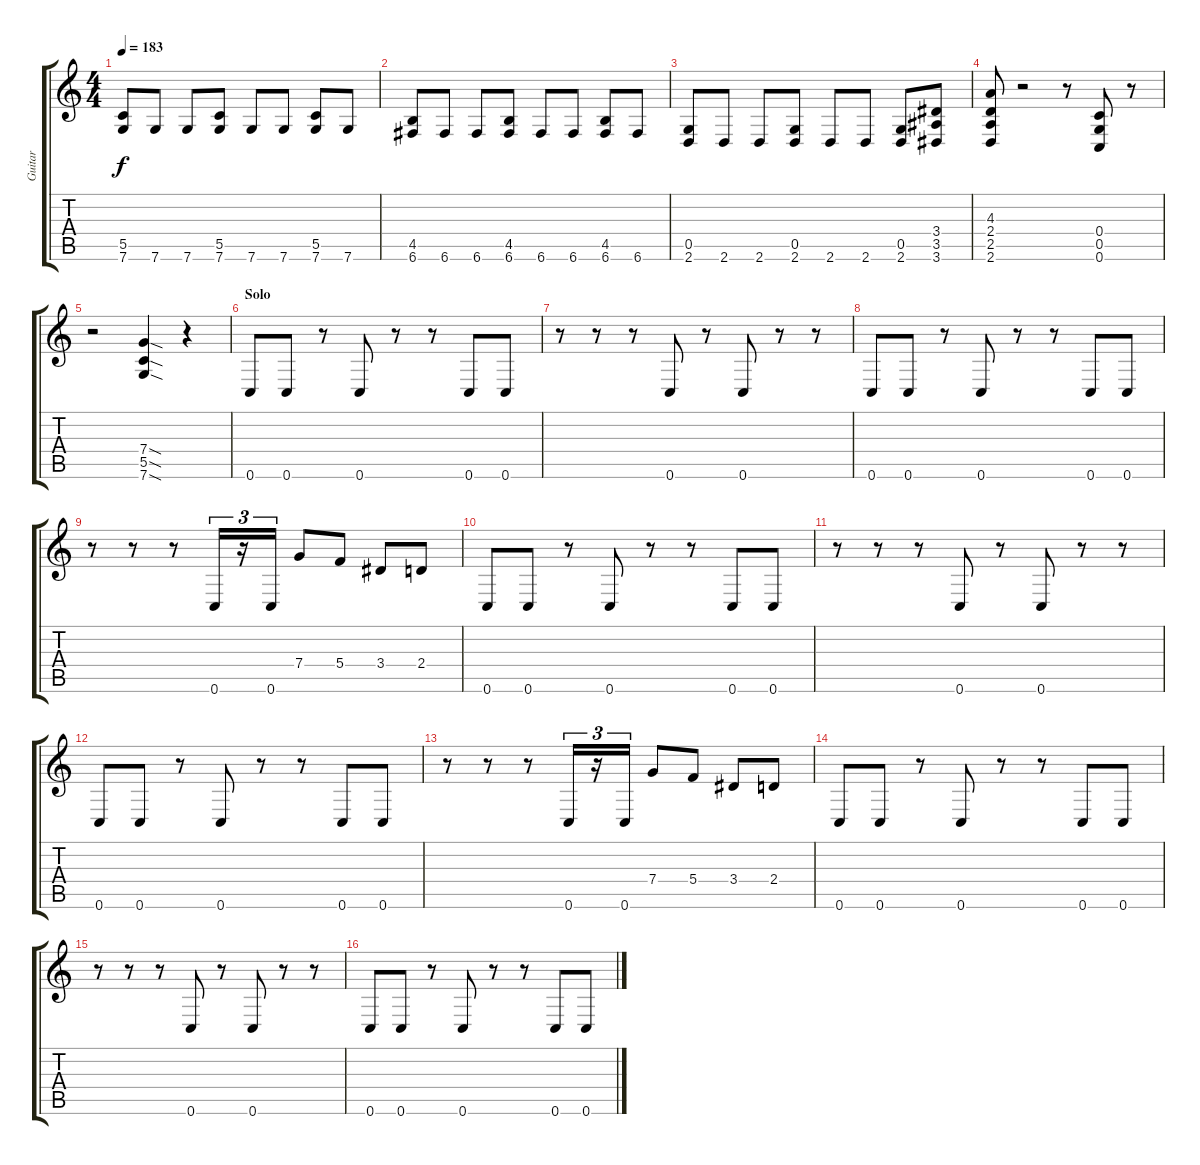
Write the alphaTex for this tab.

\track ("Guitar" "Guitar") {instrument distortionguitar}
\staff {score tabs}
\tuning (D4 A3 F3 C3 G2 C2) {hide}
\ts (4 4)
\tempo 183
\clef g2
\ks c
(5.5 7.6).8{dy f} 7.6.8 7.6.8 (5.5 7.6).8 7.6.8 7.6.8 (5.5 7.6).8 7.6.8 |
(4.5 6.6).8 6.6.8 6.6.8 (4.5 6.6).8 6.6.8 6.6.8 (4.5 6.6).8 6.6.8 |
(0.5 2.6).8 2.6.8 2.6.8 (0.5 2.6).8 2.6.8 2.6.8 (0.5 2.6).8 (3.4 3.5 3.6).8 |
(4.3 2.4 2.5 2.6).8 r.2 r.8 (0.4 0.5 0.6).8 r.8 |
r.2 (7.4{sod} 5.5{sod} 7.6{sod}).4 r.4 |
\section ("" "Solo")
0.6.8 0.6.8 r.8 0.6.8 r.8 r.8 0.6.8 0.6.8 |
r.8 r.8 r.8 0.6.8 r.8 0.6.8 r.8 r.8 |
0.6.8 0.6.8 r.8 0.6.8 r.8 r.8 0.6.8 0.6.8 |
r.8 r.8 r.8 0.6.16{tu (3 2)} r.16{tu (3 2)} 0.6.16{tu (3 2)} 7.4.8 5.4.8 3.4.8 2.4.8 |
0.6.8 0.6.8 r.8 0.6.8 r.8 r.8 0.6.8 0.6.8 |
r.8 r.8 r.8 0.6.8 r.8 0.6.8 r.8 r.8 |
0.6.8 0.6.8 r.8 0.6.8 r.8 r.8 0.6.8 0.6.8 |
r.8 r.8 r.8 0.6.16{tu (3 2)} r.16{tu (3 2)} 0.6.16{tu (3 2)} 7.4.8 5.4.8 3.4.8 2.4.8 |
\section ("" "")
0.6.8 0.6.8 r.8 0.6.8 r.8 r.8 0.6.8 0.6.8 |
r.8 r.8 r.8 0.6.8 r.8 0.6.8 r.8 r.8 |
0.6.8 0.6.8 r.8 0.6.8 r.8 r.8 0.6.8 0.6.8
